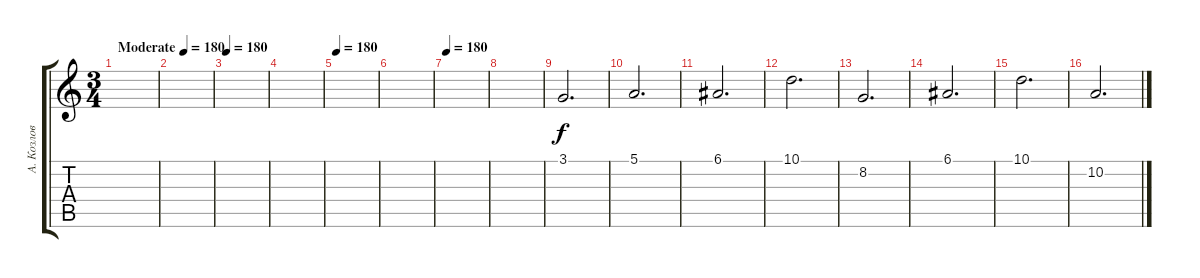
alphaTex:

\track ("А. Козлов" "А. Козлов") {instrument stringensemble2}
\staff {score tabs}
\tuning (E4 B3 G3 D3 A2 E2) {hide}
\ts (3 4)
\tempo (180 "Moderate")
\clef g2
\ks c
|
|
\tempo 180
|
|
\tempo 180
|
|
\tempo 180
|
|
3.1.2{d} |
5.1.2{d} |
6.1.2{d} |
10.1.2{d} |
8.2.2{d} |
6.1.2{d} |
10.1.2{d} |
10.2.2{d}
